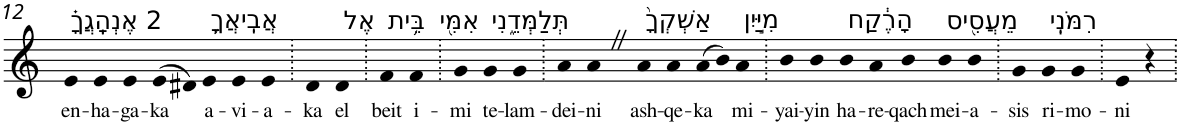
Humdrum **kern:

**kern	**text
*part1	*part1
*staff1	*staff1
*I"Piano	*
*I'Pno	*
!!LO:PB:g=z
*clefG2	*
*k[]	*
=12	=12
!LO:TX:a:t=2 אֶנְהָֽגֲךָ֗	!
!	!LO:LY:b
4e	en-
!	!LO:LY:b
4e	-ha-
!	!LO:LY:b
4e	-ga-
!	!LO:LY:b
(>8e	-ka
8d#X)	.
!LO:TX:a:t=אֲבִֽיאֲךָ֛	!
!	!LO:LY:b
4e	a-
!	!LO:LY:b
4e	-vi-
!	!LO:LY:b
4e	-a-
=13.	=13.
!	!LO:LY:b
4d	-ka
!LO:TX:a:t=אֶל	!
!	!LO:LY:b
4d	el
=14.	=14.
!LO:TX:a:t=בֵּ֥ית	!
!	!LO:LY:b
4f	beit
!LO:TX:a:t=אִמִּ֖י	!
!	!LO:LY:b
4f	i-
=15.	=15.
!	!LO:LY:b
4g	-mi
!LO:TX:a:t=תְּלַמְּדֵ֑נִי	!
!	!LO:LY:b
4g	te-
!	!LO:LY:b
4g	-lam-
=16.	=16.
!	!LO:LY:b
4a	-dei-
!	!LO:LY:b
4aZ	-ni
!LO:TX:a:t=אַשְׁקְךָ֙	!
!	!LO:LY:b
4a	ash-
!	!LO:LY:b
4a	-qe-
!	!LO:LY:b
(>8a	-ka
8b)	.
!LO:TX:a:t=מִיַּ֣יִן	!
!	!LO:LY:b
4a	mi-
=17.	=17.
!	!LO:LY:b
4b	-yai-
!	!LO:LY:b
4b	-yin
!LO:TX:a:t=הָרֶ֔קַח	!
!	!LO:LY:b
4b	ha-
!	!LO:LY:b
4a	-re-
!	!LO:LY:b
4b	-qach
!LO:TX:a:t=מֵעֲסִ֖יס	!
!	!LO:LY:b
4b	mei-
!	!LO:LY:b
4b	-a-
=18.	=18.
!	!LO:LY:b
4g	-sis
!LO:TX:a:t=רִמֹּנִֽי	!
!	!LO:LY:b
4g	ri-
!	!LO:LY:b
4g	-mo-
=19.	=19.
!	!LO:LY:b
4e	-ni
4r	.
=.	=.
*-	*-
